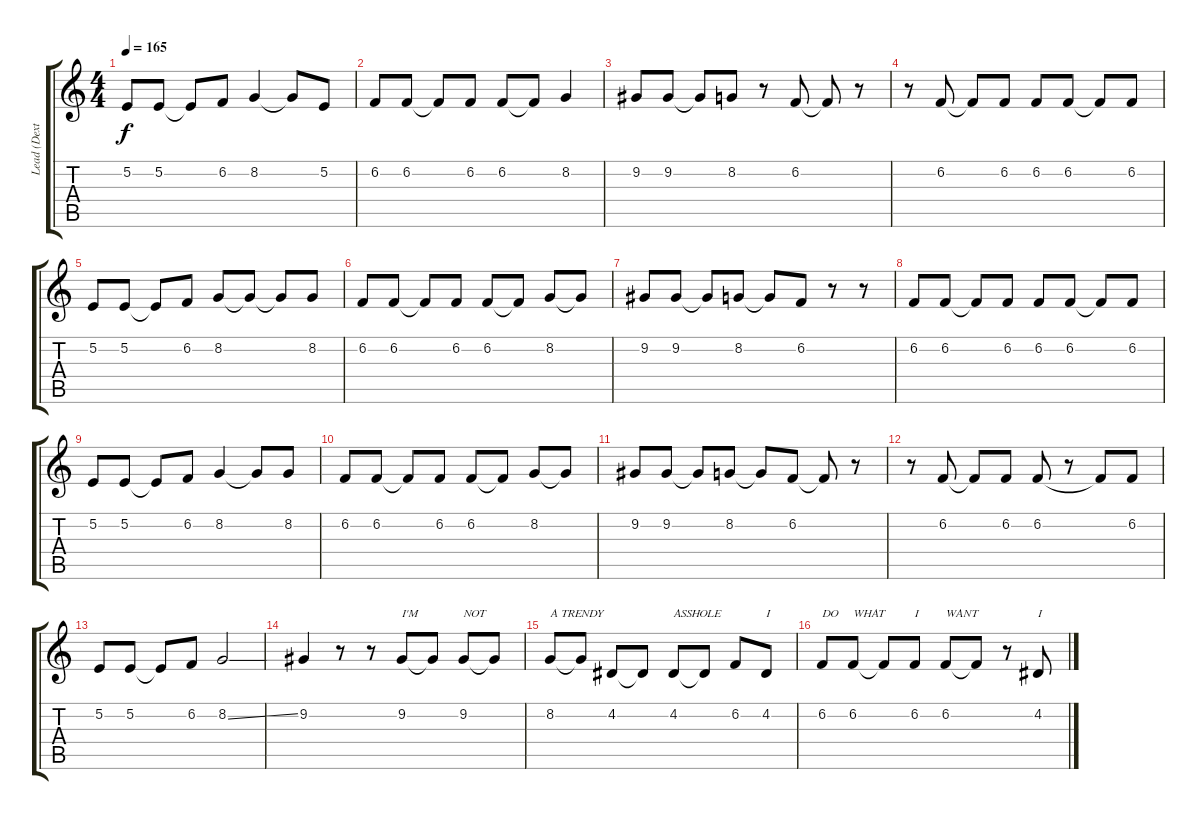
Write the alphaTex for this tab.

\track ("Lead (Dexter)" "Lead (Dext") {instrument lead2sawtooth}
\staff {score tabs}
\tuning (E4 B3 G3 D3 A2 E2) {hide}
\ts (4 4)
\tempo 165
\clef g2
\ks c
5.2.8{dy f} 5.2.8 5.2{t}.8 6.2.8 8.2.4 8.2{t}.8 5.2.8 |
6.2.8 6.2.8 6.2{t}.8 6.2.8 6.2.8 6.2{t}.8 8.2.4 |
9.2.8 9.2.8 9.2{t}.8 8.2.8 r.8 6.2.8 6.2{t}.8 r.8 |
r.8 6.2.8 6.2{t}.8 6.2.8 6.2.8 6.2.8 6.2{t}.8 6.2.8 |
5.2.8 5.2.8 5.2{t}.8 6.2.8 8.2.8 8.2{t}.8 8.2{t}.8 8.2.8 |
6.2.8 6.2.8 6.2{t}.8 6.2.8 6.2.8 6.2{t}.8 8.2.8 8.2{t}.8 |
9.2.8 9.2.8 9.2{t}.8 8.2.8 8.2{t}.8 6.2.8 r.8 r.8 |
6.2.8 6.2.8 6.2{t}.8 6.2.8 6.2.8 6.2.8 6.2{t}.8 6.2.8 |
5.2.8 5.2.8 5.2{t}.8 6.2.8 8.2.4 8.2{t}.8 8.2.8 |
6.2.8 6.2.8 6.2{t}.8 6.2.8 6.2.8 6.2{t}.8 8.2.8 8.2{t}.8 |
9.2.8 9.2.8 9.2{t}.8 8.2.8 8.2{t}.8 6.2.8 6.2{t}.8 r.8 |
r.8 6.2.8 6.2{t}.8 6.2.8 6.2.8 r.8 6.2{t}.8 6.2.8 |
5.2.8 5.2.8 5.2{t}.8 6.2.8 8.2{ss}.2 |
9.2.4 r.8 r.8 9.2.8{txt "I'M"} 9.2{t}.8 9.2.8{txt "NOT"} 9.2{t}.8 |
8.2.8{txt "A TRENDY"} 8.2{t}.8 4.2.8 4.2{t}.8 4.2.8{txt "ASSHOLE"} 4.2{t}.8 6.2.8 4.2.8{txt "I"} |
6.2.8{txt "DO"} 6.2.8{txt "WHAT"} 6.2{t}.8 6.2.8{txt "I"} 6.2.8{txt "WANT"} 6.2{t}.8 r.8 4.2.8{txt "I"}
